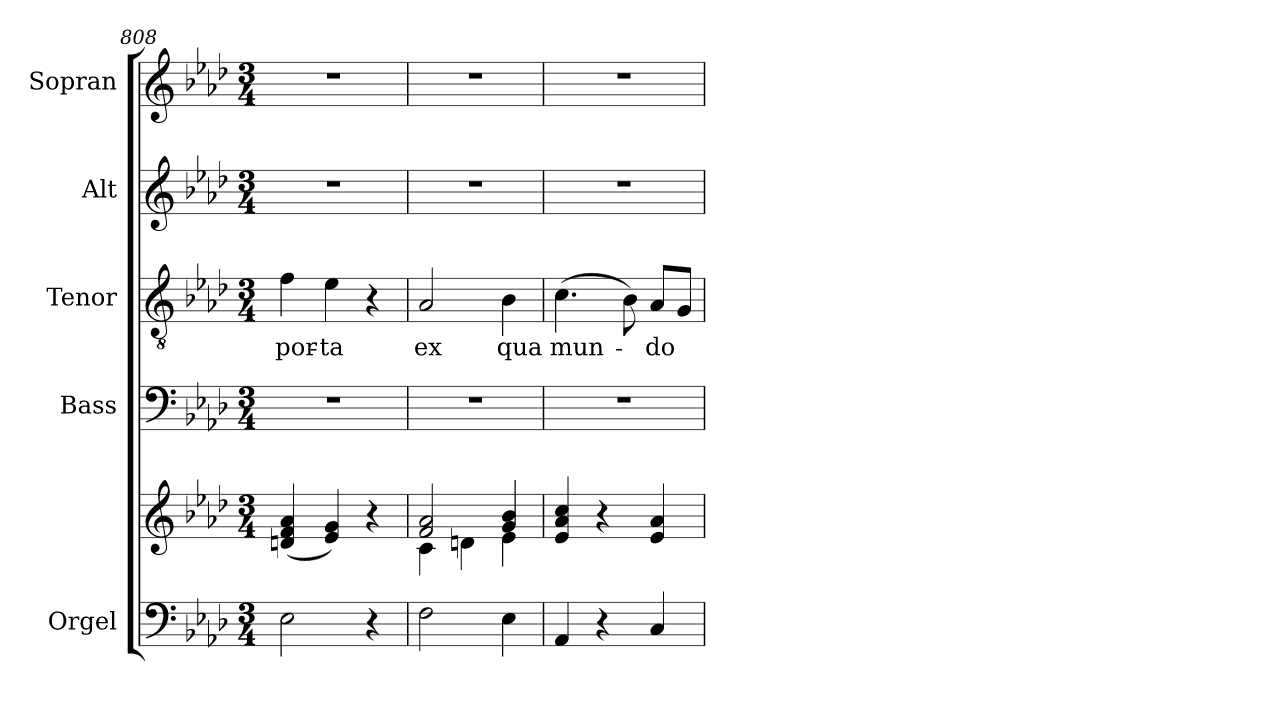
**kern	**kern	**kern	**kern	**text	**kern	**kern
*part5	*part5	*part4	*part3	*part3	*part2	*part1
*staff6	*staff5	*staff4	*staff3	*staff3	*staff2	*staff1
*I"Orgel	*	*I"Bass	*I"Tenor	*	*I"Alt	*I"Sopran
*I'Org.	*	*I'B.	*I'T.	*	*I'A.	*I'S.
*clefF4	*clefG2	*clefF4	*clefGv2	*	*clefG2	*clefG2
*k[b-e-a-d-]	*k[b-e-a-d-]	*k[b-e-a-d-]	*k[b-e-a-d-]	*	*k[b-e-a-d-]	*k[b-e-a-d-]
*A-:	*A-:	*A-:	*A-:	*	*A-:	*A-:
*M3/4	*M3/4	*M3/4	*M3/4	*	*M3/4	*M3/4
=808	=808	=808	=808	=808	=808	=808
!	!	!	!	!LO:LY:b	!	!
2E-\	(<4dn/ 4f/ 4a-/	2.r	4f\	por-	2.r	2.r
!	!	!	!	!LO:LY:b	!	!
.	4e-/ 4g/)	.	4e-\	-ta	.	.
4r	4r	.	4r	.	.	.
!!LO:PB:g=z
=809	=809	=809	=809	=809	=809	=809
*	*^	*	*	*	*	*
!	!	!	!	!	!LO:LY:b	!	!
2F\	2f/ 2a-/	4c\	2.r	2A-/	ex	2.r	2.r
.	.	4dn\	.	.	.	.	.
!	!	!	!	!	!LO:LY:b	!	!
4E-\	4g/ 4b-/	4e-\	.	4B-\	qua	.	.
=810	=810	=810	=810	=810	=810	=810	=810
!	!	!	!	!	!LO:LY:b	!	!
*	*v	*v	*	*	*	*	*
4AA-/	4e-/ 4a-/ 4cc/	2.r	(>4.c\	mun-	2.r	2.r
4r	4r	.	.	.	.	.
.	.	.	8B-\)	.	.	.
!	!	!	!	!LO:LY:b	!	!
4C/	4e-/ 4a-/	.	8A-/L	-do	.	.
.	.	.	8G/J	.	.	.
=	=	=	=	=	=	=
*-	*-	*-	*-	*-	*-	*-
